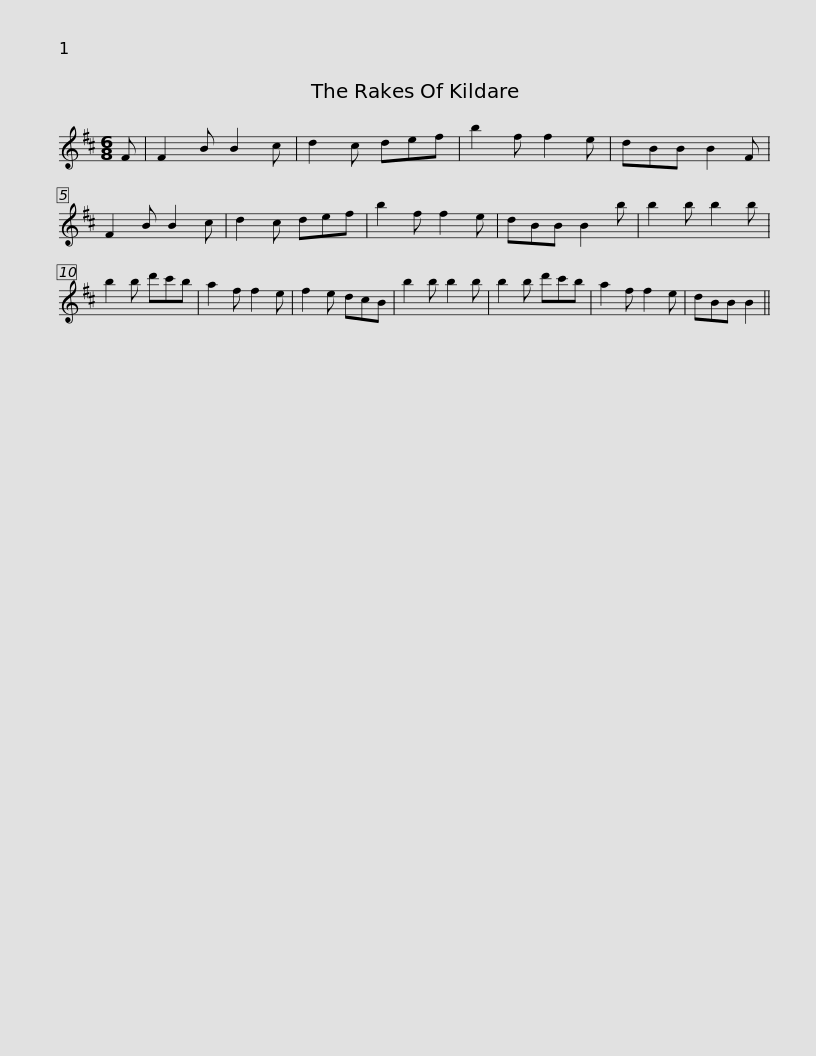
X:1
L:1/8
M:6/8
I:linebreak $
K:Bmin
V:1 treble
V:1
 F | F2 B B2 c | d2 c def | b2 f f2 e | dBB B2 F | %5
 F2 B B2 c | d2 c def | b2 f f2 e | dBB B2 b |$ b2 b b2 b | %10
 b2 b d'c'b | a2 f f2 e | f2 e dcB | b2 b b2 b | b2 b d'c'b | %15
 a2 f f2 e | dBB B2 || %17
